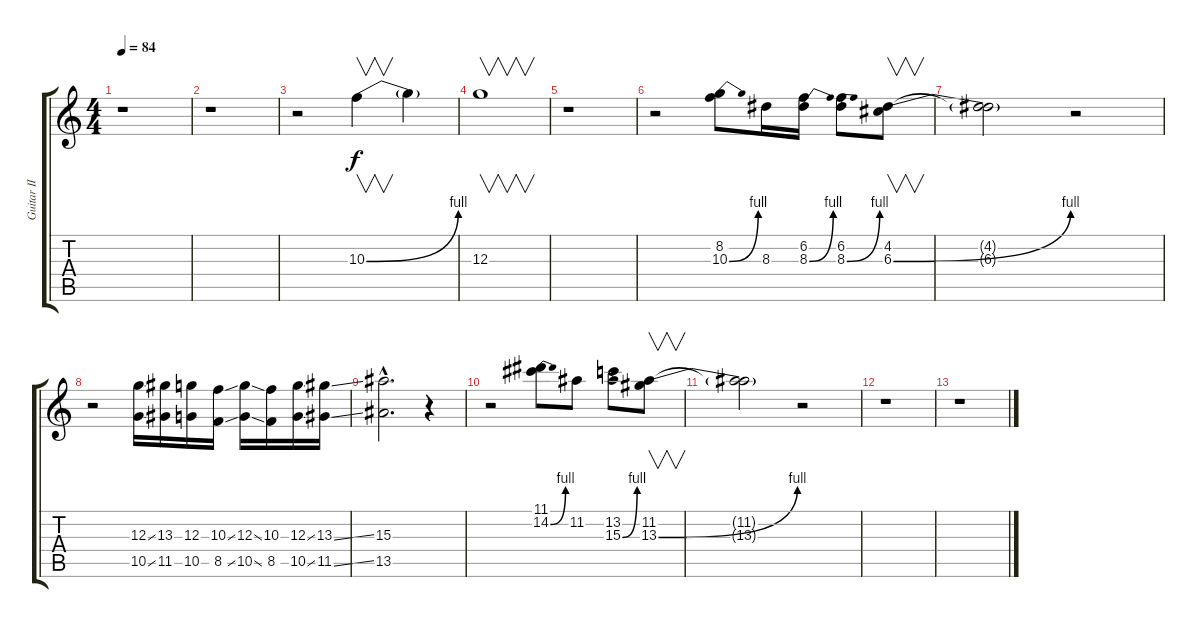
\track ("Guitar II" "Guitar II") {instrument distortionguitar}
\staff {score tabs}
\tuning (E4 B3 G3 D3 A2 E2) {hide}
\ts (4 4)
\tempo 84
\clef g2
\ks c
r.1{dy f} |
r.1 |
r.2 10.3{be (bend 0 0 60 4)}.4{v} 10.3{t}.4 |
12.3.1{v} |
r.1 |
r.2 (8.2 10.3{be (bend 0 0 60 4)}).8 8.3.16 (6.2 8.3{be (bend 0 0 60 4)}).16 (6.2 8.3{be (bend 0 0 60 4)}).8 (4.2 6.3{be (bend 0 0 60 4)}).8{v} |
(4.2{t} 6.3{t}).2 r.2 |
r.2 (12.3{ss} 10.5{ss}).16 (13.3 11.5).16 (12.3 10.5).16 (10.3{ss} 8.5{ss}).16 (12.3{ss} 10.5{ss}).16 (10.3 8.5).16 (12.3{ss} 10.5{ss}).16 (13.3{ss} 11.5{ss}).16 |
(15.3{hac} 13.5{hac}).2{d} r.4 |
r.2 (11.1 14.2{be (bend 0 0 60 4)}).8 11.2.8 (13.2 15.3{be (bend 0 0 60 4)}).8 (11.2 13.3{be (bend 0 0 60 4)}).8{v} |
(11.2{t} 13.3{t}).2 r.2 |
r.1 |
r.1
